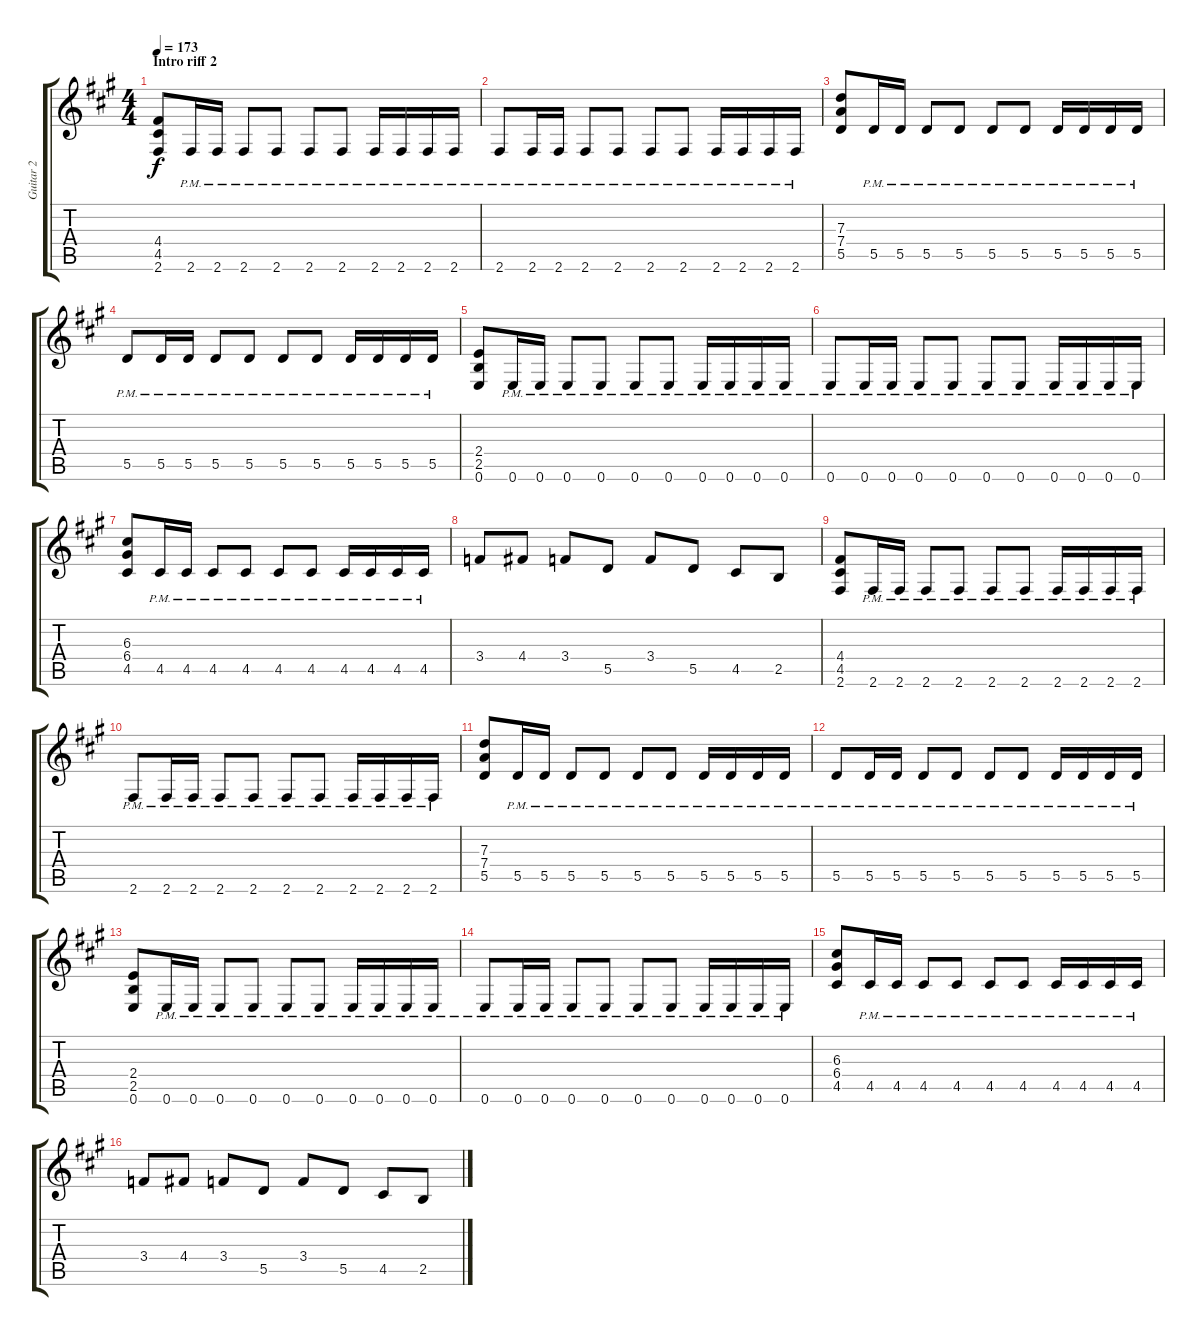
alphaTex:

\track ("Guitar 2" "Guitar 2") {instrument distortionguitar}
\staff {score tabs}
\tuning (E4 B3 G3 D3 A2 E2) {hide}
\ts (4 4)
\section ("" "Intro riff 2")
\tempo 173
\clef g2
\ks f#minor
(4.4 4.5 2.6).8{dy f} 2.6{pm}.16 2.6{pm}.16 2.6{pm}.8 2.6{pm}.8 2.6{pm}.8 2.6{pm}.8 2.6{pm}.16 2.6{pm}.16 2.6{pm}.16 2.6{pm}.16 |
2.6{pm}.8 2.6{pm}.16 2.6{pm}.16 2.6{pm}.8 2.6{pm}.8 2.6{pm}.8 2.6{pm}.8 2.6{pm}.16 2.6{pm}.16 2.6{pm}.16 2.6{pm}.16 |
(7.3 7.4 5.5).8 5.5{pm}.16 5.5{pm}.16 5.5{pm}.8 5.5{pm}.8 5.5{pm}.8 5.5{pm}.8 5.5{pm}.16 5.5{pm}.16 5.5{pm}.16 5.5{pm}.16 |
5.5{pm}.8 5.5{pm}.16 5.5{pm}.16 5.5{pm}.8 5.5{pm}.8 5.5{pm}.8 5.5{pm}.8 5.5{pm}.16 5.5{pm}.16 5.5{pm}.16 5.5{pm}.16 |
(2.4 2.5 0.6).8 0.6{pm}.16 0.6{pm}.16 0.6{pm}.8 0.6{pm}.8 0.6{pm}.8 0.6{pm}.8 0.6{pm}.16 0.6{pm}.16 0.6{pm}.16 0.6{pm}.16 |
0.6{pm}.8 0.6{pm}.16 0.6{pm}.16 0.6{pm}.8 0.6{pm}.8 0.6{pm}.8 0.6{pm}.8 0.6{pm}.16 0.6{pm}.16 0.6{pm}.16 0.6{pm}.16 |
(6.3 6.4 4.5).8 4.5{pm}.16 4.5{pm}.16 4.5{pm}.8 4.5{pm}.8 4.5{pm}.8 4.5{pm}.8 4.5{pm}.16 4.5{pm}.16 4.5{pm}.16 4.5{pm}.16 |
3.4.8 4.4.8 3.4.8 5.5.8 3.4.8 5.5.8 4.5.8 2.5.8 |
(4.4 4.5 2.6).8 2.6{pm}.16 2.6{pm}.16 2.6{pm}.8 2.6{pm}.8 2.6{pm}.8 2.6{pm}.8 2.6{pm}.16 2.6{pm}.16 2.6{pm}.16 2.6{pm}.16 |
2.6{pm}.8 2.6{pm}.16 2.6{pm}.16 2.6{pm}.8 2.6{pm}.8 2.6{pm}.8 2.6{pm}.8 2.6{pm}.16 2.6{pm}.16 2.6{pm}.16 2.6{pm}.16 |
(7.3 7.4 5.5).8 5.5{pm}.16 5.5{pm}.16 5.5{pm}.8 5.5{pm}.8 5.5{pm}.8 5.5{pm}.8 5.5{pm}.16 5.5{pm}.16 5.5{pm}.16 5.5{pm}.16 |
5.5{pm}.8 5.5{pm}.16 5.5{pm}.16 5.5{pm}.8 5.5{pm}.8 5.5{pm}.8 5.5{pm}.8 5.5{pm}.16 5.5{pm}.16 5.5{pm}.16 5.5{pm}.16 |
(2.4 2.5 0.6).8 0.6{pm}.16 0.6{pm}.16 0.6{pm}.8 0.6{pm}.8 0.6{pm}.8 0.6{pm}.8 0.6{pm}.16 0.6{pm}.16 0.6{pm}.16 0.6{pm}.16 |
0.6{pm}.8 0.6{pm}.16 0.6{pm}.16 0.6{pm}.8 0.6{pm}.8 0.6{pm}.8 0.6{pm}.8 0.6{pm}.16 0.6{pm}.16 0.6{pm}.16 0.6{pm}.16 |
(6.3 6.4 4.5).8 4.5{pm}.16 4.5{pm}.16 4.5{pm}.8 4.5{pm}.8 4.5{pm}.8 4.5{pm}.8 4.5{pm}.16 4.5{pm}.16 4.5{pm}.16 4.5{pm}.16 |
3.4.8 4.4.8 3.4.8 5.5.8 3.4.8 5.5.8 4.5.8 2.5.8
